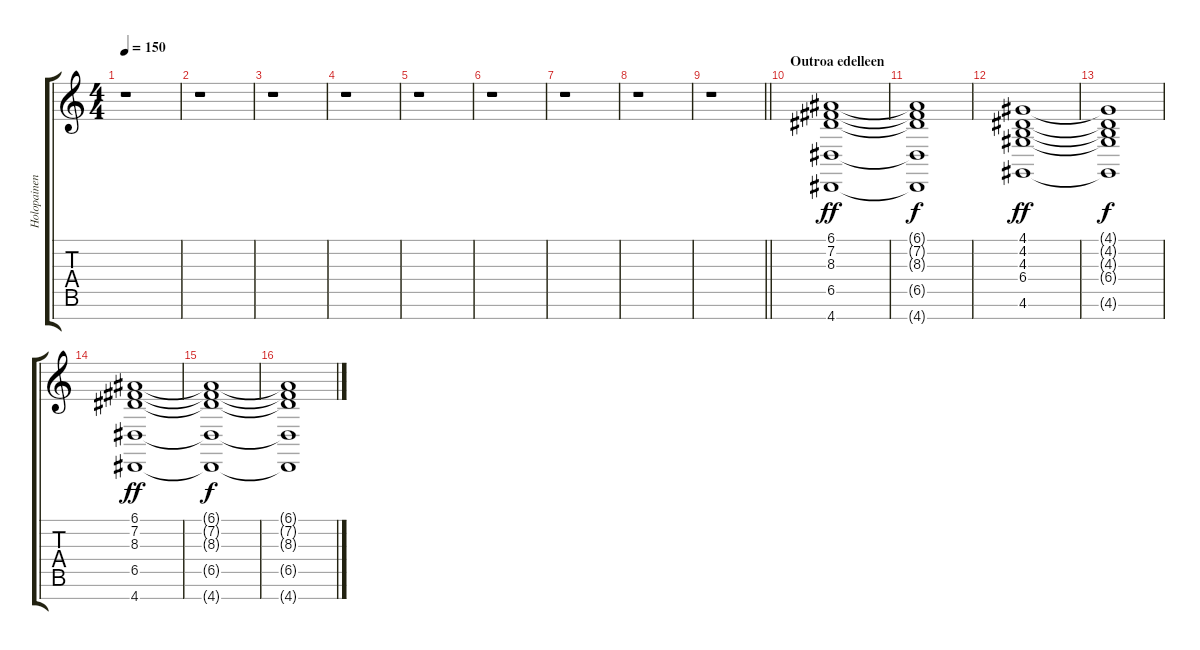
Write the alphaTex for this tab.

\track ("Holopainen" "Holopainen") {instrument choiraahs}
\staff {score tabs}
\tuning (E4 B3 G3 D3 A2 E2 B1) {hide}
\ts (4 4)
\tempo 150
\clef g2
\ks c
r.1{dy f} |
r.1 |
r.1 |
r.1 |
r.1 |
r.1 |
r.1 |
r.1 |
\barLineRight lightlight
r.1 |
\section ("" "Outroa edelleen")
(6.1 7.2 8.3 6.5 4.7).1{dy ff} |
(6.1{t} 7.2{t} 8.3{t} 6.5{t} 4.7{t}).1{dy f} |
(4.1 4.2 4.3 6.4 4.6).1{dy ff} |
(4.1{t} 4.2{t} 4.3{t} 6.4{t} 4.6{t}).1{dy f} |
(6.1 7.2 8.3 6.5 4.7).1{dy ff} |
(6.1{t} 7.2{t} 8.3{t} 6.5{t} 4.7{t}).1{dy f} |
(6.1{t} 7.2{t} 8.3{t} 6.5{t} 4.7{t}).1
